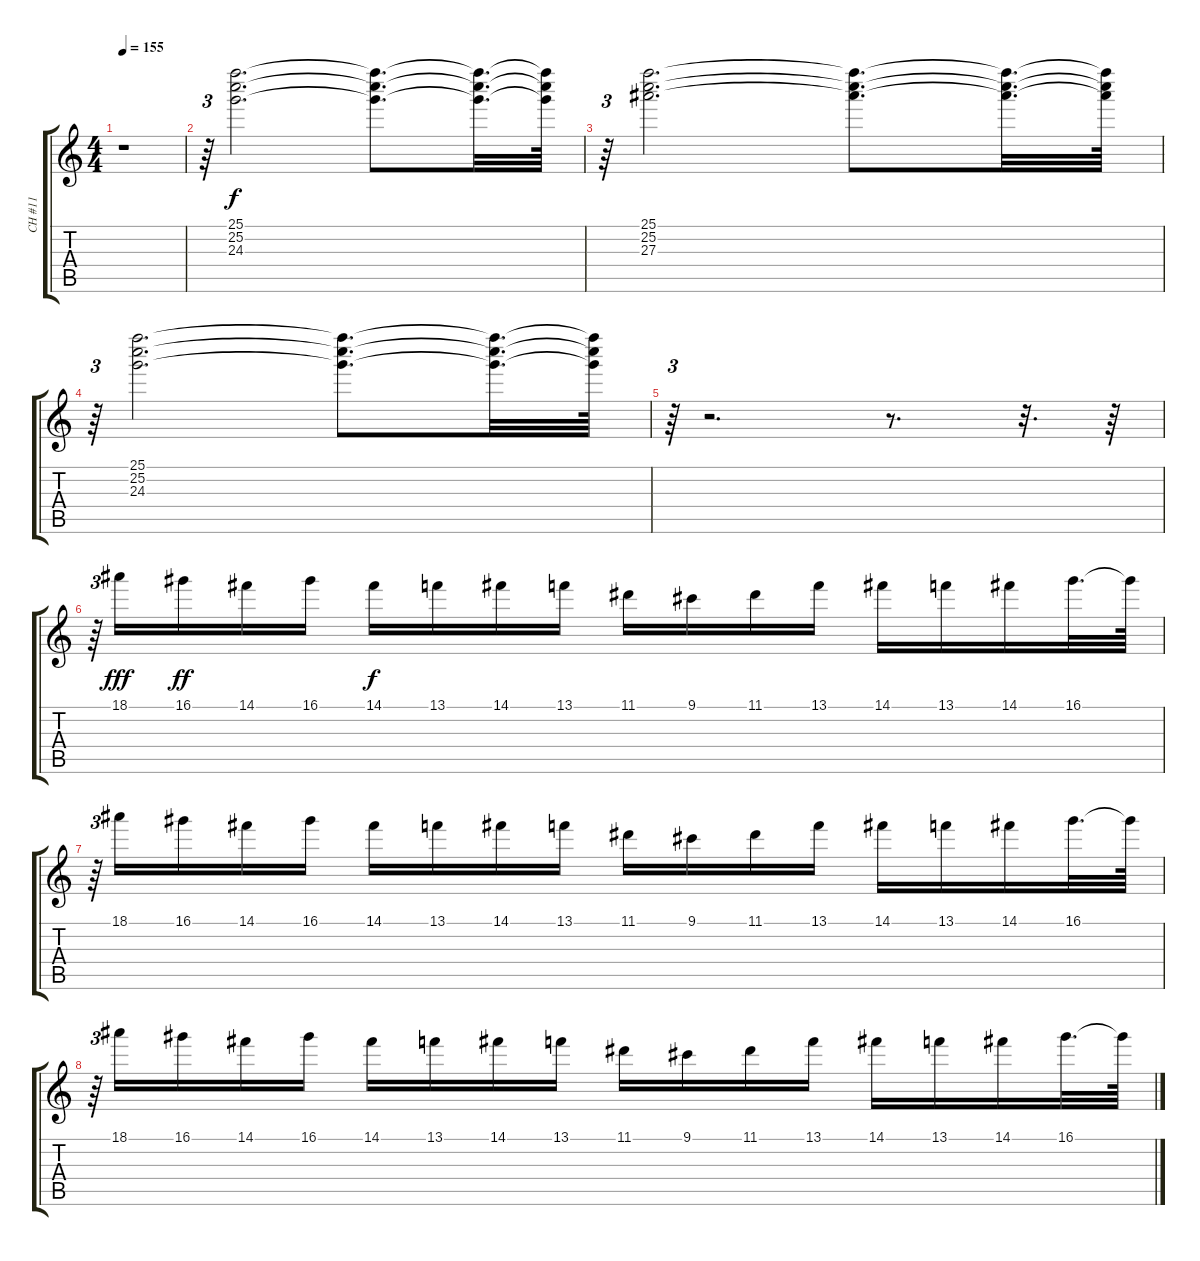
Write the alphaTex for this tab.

\track ("CH #11" "CH #11") {instrument acousticguitarnylon}
\staff {score tabs}
\tuning (E4 B3 G3 D3 A2 E2) {hide}
\ts (4 4)
\tempo 155
\clef g2
\ks c
r.1{dy f} |
r.64{tu (3 2)} (25.1 25.2 24.3).2{d} (25.1{t} 25.2{t} 24.3{t}).8{d} (25.1{t} 25.2{t} 24.3{t}).32{d} (25.1{t} 25.2{t} 24.3{t}).64 |
r.64{tu (3 2)} (25.1 25.2 27.3).2{d} (25.1{t} 25.2{t} 27.3{t}).8{d} (25.1{t} 25.2{t} 27.3{t}).32{d} (25.1{t} 25.2{t} 27.3{t}).64 |
r.64{tu (3 2)} (25.1 25.2 24.3).2{d} (25.1{t} 25.2{t} 24.3{t}).8{d} (25.1{t} 25.2{t} 24.3{t}).32{d} (25.1{t} 25.2{t} 24.3{t}).64 |
r.64{tu (3 2)} r.2{d} r.8{d} r.32{d} r.64 |
r.64{tu (3 2)} 18.1.16{dy fff} 16.1.16{dy ff} 14.1.16 16.1.16 14.1.16{dy f} 13.1.16 14.1.16 13.1.16 11.1.16 9.1.16 11.1.16 13.1.16 14.1.16 13.1.16 14.1.16 16.1.32{d} 16.1{t}.64 |
r.64{tu (3 2)} 18.1.16 16.1.16 14.1.16 16.1.16 14.1.16 13.1.16 14.1.16 13.1.16 11.1.16 9.1.16 11.1.16 13.1.16 14.1.16 13.1.16 14.1.16 16.1.32{d} 16.1{t}.64 |
r.64{tu (3 2)} 18.1.16 16.1.16 14.1.16 16.1.16 14.1.16 13.1.16 14.1.16 13.1.16 11.1.16 9.1.16 11.1.16 13.1.16 14.1.16 13.1.16 14.1.16 16.1.32{d} 16.1{t}.64
